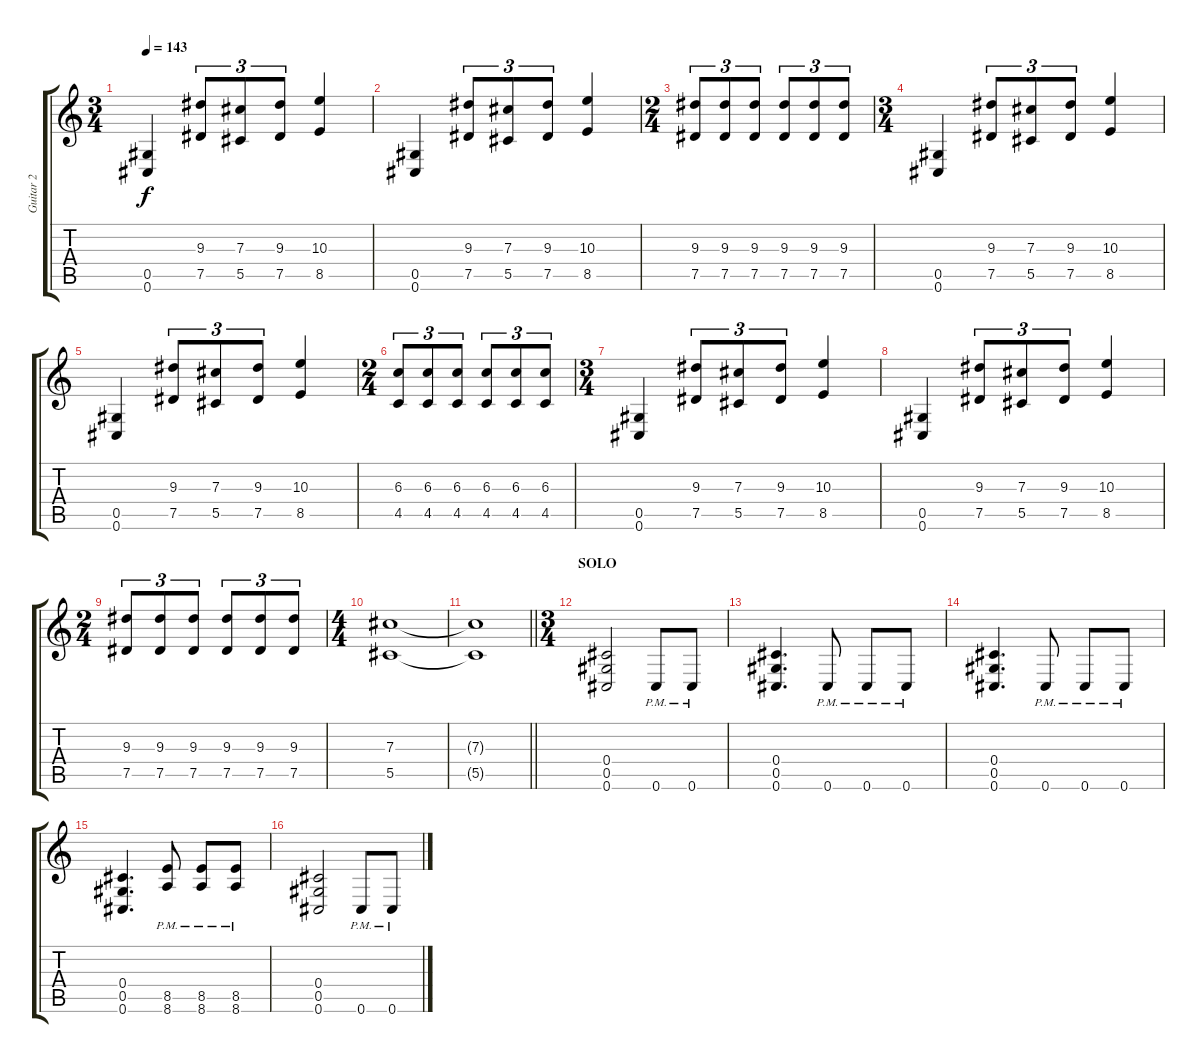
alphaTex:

\track ("Guitar 2" "Guitar 2") {instrument distortionguitar}
\staff {score tabs}
\tuning (Eb4 Bb3 Gb3 Db3 Ab2 Db2) {hide}
\ts (3 4)
\tempo 143
\clef g2
\ks c
(0.5 0.6).4{dy f} (9.3 7.5).8{tu (3 2)} (7.3 5.5).8{tu (3 2)} (9.3 7.5).8{tu (3 2)} (10.3 8.5).4 |
(0.5 0.6).4 (9.3 7.5).8{tu (3 2)} (7.3 5.5).8{tu (3 2)} (9.3 7.5).8{tu (3 2)} (10.3 8.5).4 |
\ts (2 4)
(9.3 7.5).8{tu (3 2)} (9.3 7.5).8{tu (3 2)} (9.3 7.5).8{tu (3 2)} (9.3 7.5).8{tu (3 2)} (9.3 7.5).8{tu (3 2)} (9.3 7.5).8{tu (3 2)} |
\ts (3 4)
(0.5 0.6).4 (9.3 7.5).8{tu (3 2)} (7.3 5.5).8{tu (3 2)} (9.3 7.5).8{tu (3 2)} (10.3 8.5).4 |
(0.5 0.6).4 (9.3 7.5).8{tu (3 2)} (7.3 5.5).8{tu (3 2)} (9.3 7.5).8{tu (3 2)} (10.3 8.5).4 |
\ts (2 4)
(6.3 4.5).8{tu (3 2)} (6.3 4.5).8{tu (3 2)} (6.3 4.5).8{tu (3 2)} (6.3 4.5).8{tu (3 2)} (6.3 4.5).8{tu (3 2)} (6.3 4.5).8{tu (3 2)} |
\ts (3 4)
(0.5 0.6).4 (9.3 7.5).8{tu (3 2)} (7.3 5.5).8{tu (3 2)} (9.3 7.5).8{tu (3 2)} (10.3 8.5).4 |
(0.5 0.6).4 (9.3 7.5).8{tu (3 2)} (7.3 5.5).8{tu (3 2)} (9.3 7.5).8{tu (3 2)} (10.3 8.5).4 |
\ts (2 4)
(9.3 7.5).8{tu (3 2)} (9.3 7.5).8{tu (3 2)} (9.3 7.5).8{tu (3 2)} (9.3 7.5).8{tu (3 2)} (9.3 7.5).8{tu (3 2)} (9.3 7.5).8{tu (3 2)} |
\ts (4 4)
(7.3 5.5).1 |
\barLineRight lightlight
(7.3{t} 5.5{t}).1 |
\ts (3 4)
\section ("" "SOLO")
(0.4 0.5 0.6).2 0.6{pm}.8 0.6{pm}.8 |
(0.4 0.5 0.6).4{d} 0.6{pm}.8 0.6{pm}.8 0.6{pm}.8 |
(0.4 0.5 0.6).4{d} 0.6{pm}.8 0.6{pm}.8 0.6{pm}.8 |
(0.4 0.5 0.6).4{d} (8.5{pm} 8.6{pm}).8 (8.5{pm} 8.6{pm}).8 (8.5{pm} 8.6{pm}).8 |
(0.4 0.5 0.6).2 0.6{pm}.8 0.6{pm}.8
